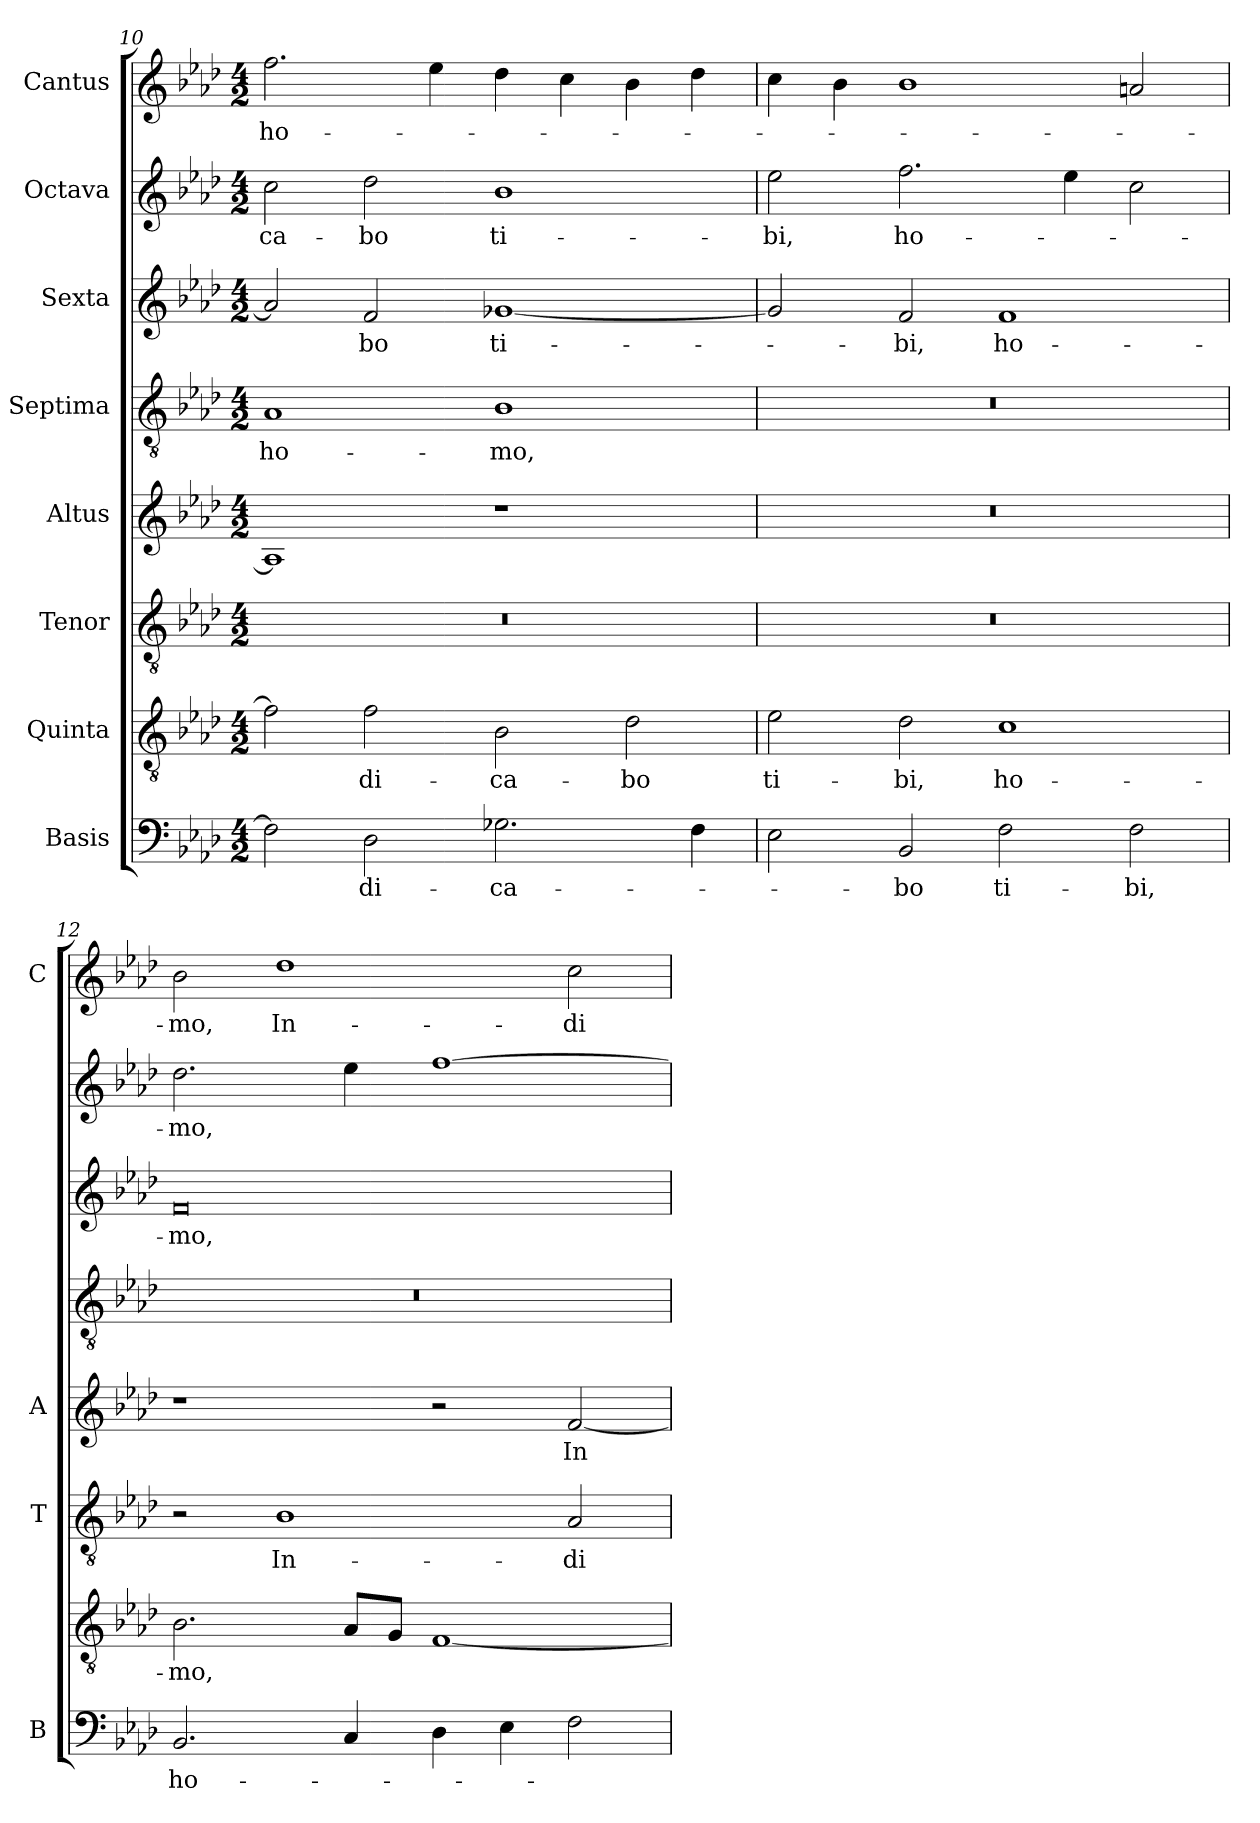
**kern	**text	**kern	**text	**kern	**text	**kern	**text	**kern	**text	**kern	**text	**kern	**text	**kern	**text
*part8	*part8	*part7	*part7	*part6	*part6	*part5	*part5	*part4	*part4	*part3	*part3	*part2	*part2	*part1	*part1
*staff8	*staff8	*staff7	*staff7	*staff6	*staff6	*staff5	*staff5	*staff4	*staff4	*staff3	*staff3	*staff2	*staff2	*staff1	*staff1
*I"Basis	*	*I"Quinta	*	*I"Tenor	*	*I"Altus	*	*I"Septima	*	*I"Sexta	*	*I"Octava	*	*I"Cantus	*
*I'B	*	*	*	*I'T	*	*I'A	*	*	*	*	*	*	*	*I'C	*
!!LO:LB:g=z
*clefF4	*	*clefGv2	*	*clefGv2	*	*clefG2	*	*clefGv2	*	*clefG2	*	*clefG2	*	*clefG2	*
*k[b-e-a-d-]	*	*k[b-e-a-d-]	*	*k[b-e-a-d-]	*	*k[b-e-a-d-]	*	*k[b-e-a-d-]	*	*k[b-e-a-d-]	*	*k[b-e-a-d-]	*	*k[b-e-a-d-]	*
*A-:	*	*A-:	*	*A-:	*	*A-:	*	*A-:	*	*A-:	*	*A-:	*	*A-:	*
*M4/2	*	*M4/2	*	*M4/2	*	*M4/2	*	*M4/2	*	*M4/2	*	*M4/2	*	*M4/2	*
=10	=10	=10	=10	=10	=10	=10	=10	=10	=10	=10	=10	=10	=10	=10	=10
!	!	!	!	!	!	!	!	!	!LO:LY:b	!	!	!	!LO:LY:b	!	!LO:LY:b
2F\]	.	2f\]	.	0r	.	1A-]	.	1A-	ho-	2a-/]	.	2cc\	-ca-	2.ff\	ho-
!	!LO:LY:b	!	!LO:LY:b	!	!	!	!	!	!	!	!LO:LY:b	!	!LO:LY:b	!	!
2D-\	-di-	2f\	-di-	.	.	.	.	.	.	2f/	-bo	2dd-\	-bo	.	.
.	.	.	.	.	.	.	.	.	.	.	.	.	.	4ee-\	.
!	!LO:LY:b	!	!LO:LY:b	!	!	!	!	!	!LO:LY:b	!	!LO:LY:b	!	!LO:LY:b	!	!
2.G-X\	-ca-	2B-\	-ca-	.	.	1r	.	1B-	-mo,	[1g-X	ti-	1b-	ti-	4dd-\	.
.	.	.	.	.	.	.	.	.	.	.	.	.	.	4cc\	.
!	!	!	!LO:LY:b	!	!	!	!	!	!	!	!	!	!	!	!
.	.	2d-\	-bo	.	.	.	.	.	.	.	.	.	.	4b-\	.
4F\	.	.	.	.	.	.	.	.	.	.	.	.	.	4dd-\	.
=11	=11	=11	=11	=11	=11	=11	=11	=11	=11	=11	=11	=11	=11	=11	=11
!	!	!	!LO:LY:b	!	!	!	!	!	!	!	!	!	!LO:LY:b	!	!
2E-\	.	2e-\	ti-	0r	.	0r	.	0r	.	2g-/]	.	2ee-\	-bi,	4cc\	.
.	.	.	.	.	.	.	.	.	.	.	.	.	.	4b-\	.
!	!LO:LY:b	!	!LO:LY:b	!	!	!	!	!	!	!	!LO:LY:b	!	!LO:LY:b	!	!
2BB-/	-bo	2d-\	-bi,	.	.	.	.	.	.	2f/	-bi,	2.ff\	ho-	1b-	.
!	!LO:LY:b	!	!LO:LY:b	!	!	!	!	!	!	!	!LO:LY:b	!	!	!	!
2F\	ti-	1c	ho-	.	.	.	.	.	.	1f	ho-	.	.	.	.
.	.	.	.	.	.	.	.	.	.	.	.	4ee-\	.	.	.
!	!LO:LY:b	!	!	!	!	!	!	!	!	!	!	!	!	!	!
2F\	-bi,	.	.	.	.	.	.	.	.	.	.	2cc\	.	2an/	.
=12	=12	=12	=12	=12	=12	=12	=12	=12	=12	=12	=12	=12	=12	=12	=12
!	!LO:LY:b	!	!LO:LY:b	!	!	!	!	!	!	!	!LO:LY:b	!	!LO:LY:b	!	!LO:LY:b
2.BB-/	ho-	2.B-\	-mo,	2r	.	1r	.	0r	.	0f	-mo,	2.dd-\	-mo,	2b-\	-mo,
!	!	!	!	!	!LO:LY:b	!	!	!	!	!	!	!	!	!	!LO:LY:b
.	.	.	.	1B-	In-	.	.	.	.	.	.	.	.	1dd-	In-
4C/	.	8A-/L	.	.	.	.	.	.	.	.	.	4ee-\	.	.	.
.	.	8G/J	.	.	.	.	.	.	.	.	.	.	.	.	.
4D-\	.	[1F	.	.	.	2r	.	.	.	.	.	[1ff	.	.	.
4E-\	.	.	.	.	.	.	.	.	.	.	.	.	.	.	.
!	!	!	!	!	!LO:LY:b	!	!LO:LY:b	!	!	!	!	!	!	!	!LO:LY:b
2F\	.	.	.	2A-/	-di-	[2f/	In-	.	.	.	.	.	.	2cc\	-di-
=	=	=	=	=	=	=	=	=	=	=	=	=	=	=	=
*-	*-	*-	*-	*-	*-	*-	*-	*-	*-	*-	*-	*-	*-	*-	*-
